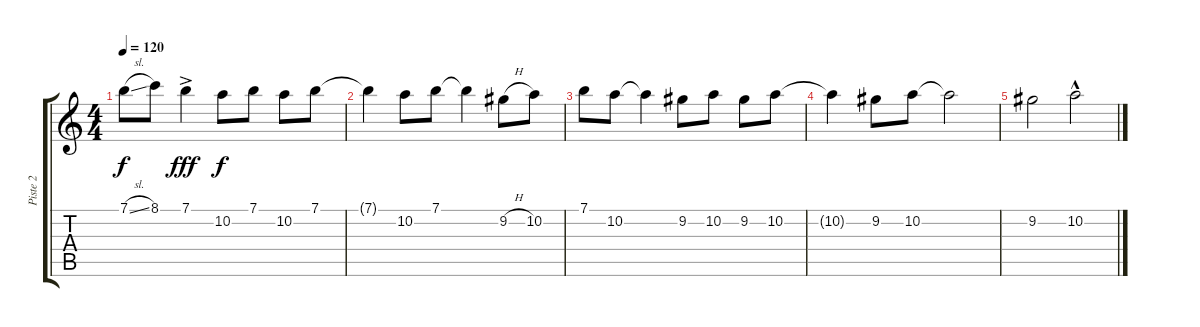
\track ("Piste 2" "Piste 2") {instrument acousticguitarsteel}
\staff {score tabs}
\tuning (E4 B3 G3 D3 A2 E2) {hide}
\ts (4 4)
\tempo 120
\clef g2
\ks c
7.1{sl}.8{dy f} 8.1.8 7.1{ac}.4{dy fff} 10.2.8{dy f} 7.1.8 10.2.8 7.1.8 |
7.1{t}.4 10.2.8 7.1.8 7.1{t}.4 9.2{h}.8 10.2.8 |
7.1.8 10.2.8 10.2{t}.4 9.2.8 10.2.8 9.2.8 10.2.8 |
10.2{t}.4 9.2.8 10.2.8 10.2{t}.2 |
9.2.2 10.2{hac}.2
